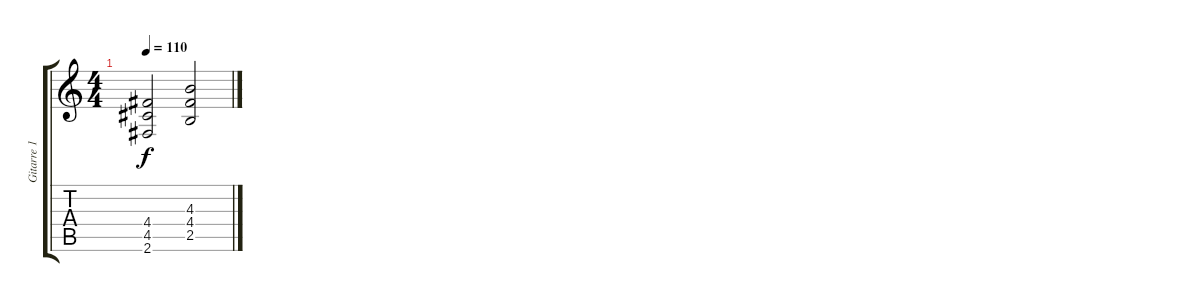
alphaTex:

\track ("Gitarre 1" "Gitarre 1") {instrument distortionguitar}
\staff {score tabs}
\tuning (E4 B3 G3 D3 A2 E2) {hide}
\ts (4 4)
\tempo 110
\clef g2
\ks c
(4.4 4.5 2.6).2{dy f volume 0} (4.3 4.4 2.5).2
